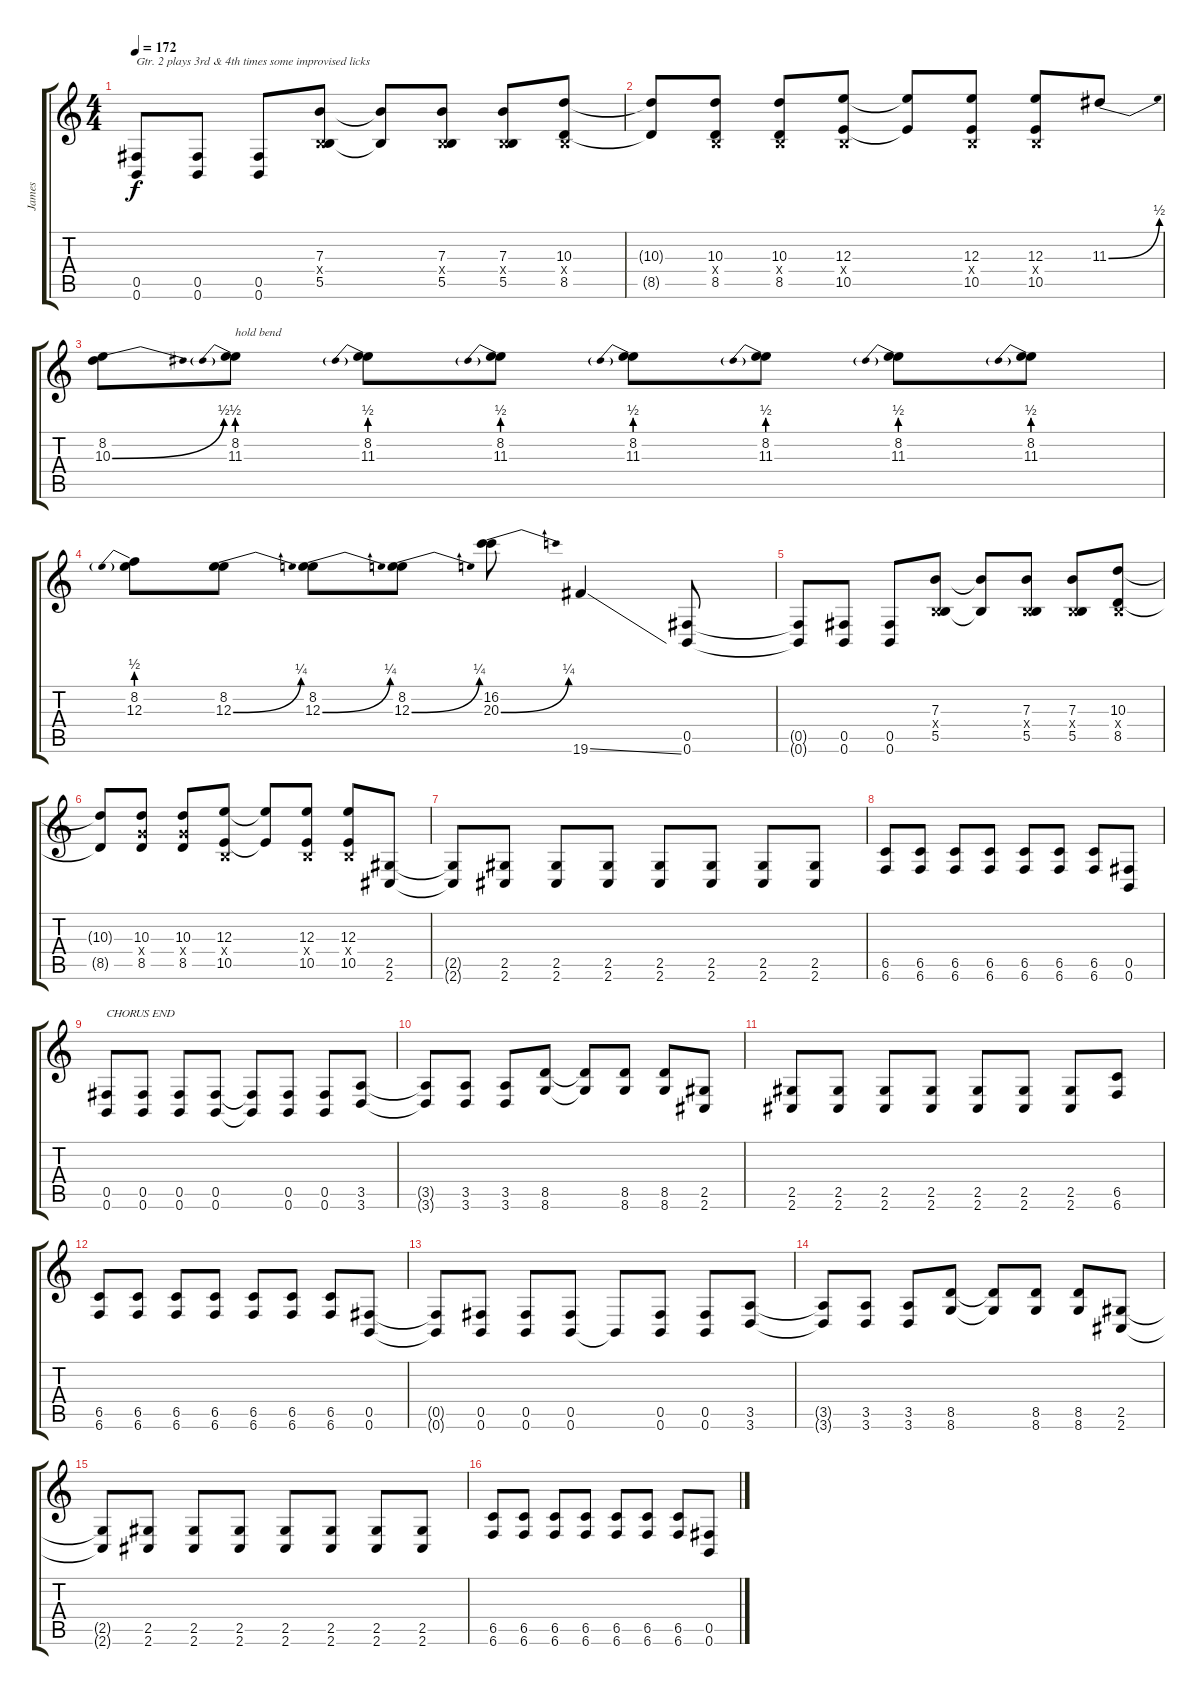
\track ("James" "James") {instrument distortionguitar}
\staff {score tabs}
\tuning (Db4 Ab3 E3 B2 Gb2 B1) {hide}
\ts (4 4)
\tempo 172
\clef g2
\ks c
(0.5 0.6).8{txt "Gtr. 2 plays 3rd & 4th times some improvised licks" dy f} (0.5 0.6).8 (0.5 0.6).8 (7.3 0.4{x} 5.5).8 (7.3{t} 5.5{t}).8 (7.3 0.4{x} 5.5).8 (7.3 0.4{x} 5.5).8 (10.3 0.4{x} 8.5).8 |
(10.3{t} 8.5{t}).8 (10.3 0.4{x} 8.5).8 (10.3 0.4{x} 8.5).8 (12.3 0.4{x} 10.5).8 (12.3{t} 10.5{t}).8 (12.3 0.4{x} 10.5).8 (12.3 0.4{x} 10.5).8 11.3{be (bend 0 0 60 2)}.8 |
(8.2 10.3{be (bend 0 0 60 2)}).8 (8.2 11.3{be (prebend 0 2 60 2)}).8{txt "hold bend"} (8.2 11.3{be (prebend 0 2 60 2)}).8 (8.2 11.3{be (prebend 0 2 60 2)}).8 (8.2 11.3{be (prebend 0 2 60 2)}).8 (8.2 11.3{be (prebend 0 2 60 2)}).8 (8.2 11.3{be (prebend 0 2 60 2)}).8 (8.2 11.3{be (prebend 0 2 60 2)}).8 |
(8.2 12.3{be (prebend 0 2 60 2)}).8 (8.2 12.3{be (bend 0 0 60 1)}).8 (8.2 12.3{be (bend 0 0 60 1)}).8 (8.2 12.3{be (bend 0 0 60 1)}).8 (16.2 20.3{be (bend 0 0 60 1)}).8 19.6{ss}.4 (0.5 0.6).8 |
(0.5{t} 0.6{t}).8 (0.5 0.6).8 (0.5 0.6).8 (7.3 0.4{x} 5.5).8 (7.3{t} 5.5{t}).8 (7.3 0.4{x} 5.5).8 (7.3 0.4{x} 5.5).8 (10.3 0.4{x} 8.5).8 |
(10.3{t} 8.5{t}).8 (10.3 8.4{x} 8.5).8 (10.3 8.4{x} 8.5).8 (12.3 0.4{x} 10.5).8 (12.3{t} 10.5{t}).8 (12.3 0.4{x} 10.5).8 (12.3 0.4{x} 10.5).8 (2.5 2.6).8 |
(2.5{t} 2.6{t}).8 (2.5 2.6).8 (2.5 2.6).8 (2.5 2.6).8 (2.5 2.6).8 (2.5 2.6).8 (2.5 2.6).8 (2.5 2.6).8 |
(6.5 6.6).8 (6.5 6.6).8 (6.5 6.6).8 (6.5 6.6).8 (6.5 6.6).8 (6.5 6.6).8 (6.5 6.6).8 (0.5 0.6).8 |
(0.5 0.6).8{txt "CHORUS END "} (0.5 0.6).8 (0.5 0.6).8 (0.5 0.6).8 (0.5{t} 0.6{t}).8 (0.5 0.6).8 (0.5 0.6).8 (3.5 3.6).8 |
(3.5{t} 3.6{t}).8 (3.5 3.6).8 (3.5 3.6).8 (8.5 8.6).8 (8.5{t} 8.6{t}).8 (8.5 8.6).8 (8.5 8.6).8 (2.5 2.6).8 |
(2.5 2.6).8 (2.5 2.6).8 (2.5 2.6).8 (2.5 2.6).8 (2.5 2.6).8 (2.5 2.6).8 (2.5 2.6).8 (6.5 6.6).8 |
(6.5 6.6).8 (6.5 6.6).8 (6.5 6.6).8 (6.5 6.6).8 (6.5 6.6).8 (6.5 6.6).8 (6.5 6.6).8 (0.5 0.6).8 |
(0.5{t} 0.6{t}).8 (0.5 0.6).8 (0.5 0.6).8 (0.5 0.6).8 0.6{t}.8 (0.5 0.6).8 (0.5 0.6).8 (3.5 3.6).8 |
(3.5{t} 3.6{t}).8 (3.5 3.6).8 (3.5 3.6).8 (8.5 8.6).8 (8.5{t} 8.6{t}).8 (8.5 8.6).8 (8.5 8.6).8 (2.5 2.6).8 |
(2.5{t} 2.6{t}).8 (2.5 2.6).8 (2.5 2.6).8 (2.5 2.6).8 (2.5 2.6).8 (2.5 2.6).8 (2.5 2.6).8 (2.5 2.6).8 |
(6.5 6.6).8 (6.5 6.6).8 (6.5 6.6).8 (6.5 6.6).8 (6.5 6.6).8 (6.5 6.6).8 (6.5 6.6).8 (0.5 0.6).8
